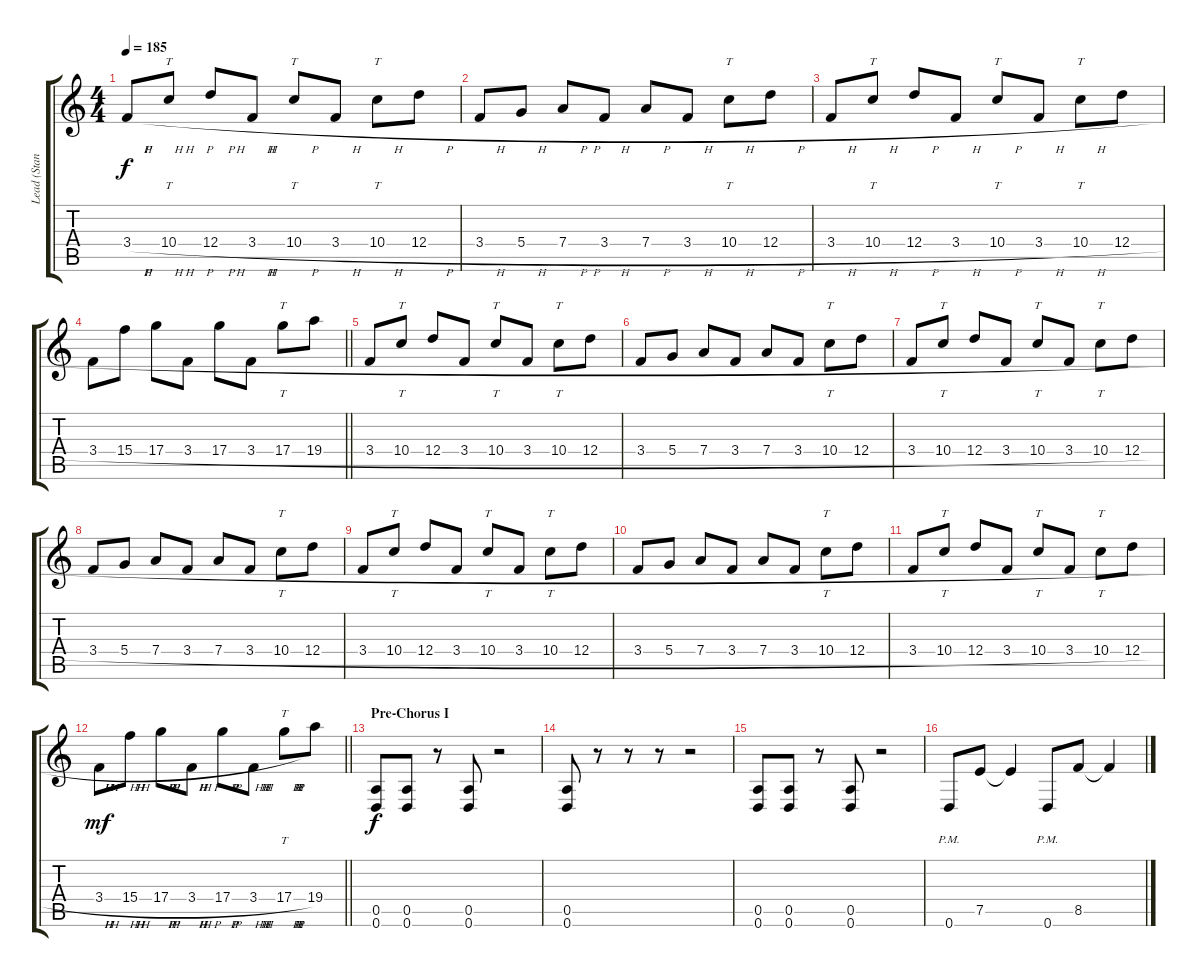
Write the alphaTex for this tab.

\track ("Lead (Standard Tuning)" "Lead (Stan") {mute instrument distortionguitar}
\staff {score tabs}
\tuning (E4 B3 G3 D3 A2 D2) {hide}
\ts (4 4)
\tempo 185
\clef g2
\ks c
3.4{h}.8{dy f} 10.4{h}.8{tt} 12.4{h}.8 3.4{h}.8 10.4{h}.8{tt} 3.4{h}.8 10.4{h}.8{tt} 12.4{h}.8 |
3.4{h}.8 5.4{h}.8 7.4{h}.8 3.4{h}.8 7.4{h}.8 3.4{h}.8 10.4{h}.8{tt} 12.4{h}.8 |
3.4{h}.8 10.4{h}.8{tt} 12.4{h}.8 3.4{h}.8 10.4{h}.8{tt} 3.4{h}.8 10.4{h}.8{tt} 12.4{h}.8 |
\barLineRight lightlight
3.4{h}.8 15.4{h}.8 17.4{h}.8 3.4{h}.8 17.4{h}.8 3.4{h}.8 17.4{h}.8{tt} 19.4{h}.8 |
3.4{h}.8 10.4{h}.8{tt} 12.4{h}.8 3.4{h}.8 10.4{h}.8{tt} 3.4{h}.8 10.4{h}.8{tt} 12.4{h}.8 |
3.4{h}.8 5.4{h}.8 7.4{h}.8 3.4{h}.8 7.4{h}.8 3.4{h}.8 10.4{h}.8{tt} 12.4{h}.8 |
3.4{h}.8 10.4{h}.8{tt} 12.4{h}.8 3.4{h}.8 10.4{h}.8{tt} 3.4{h}.8 10.4{h}.8{tt} 12.4{h}.8 |
3.4{h}.8 5.4{h}.8 7.4{h}.8 3.4{h}.8 7.4{h}.8 3.4{h}.8 10.4{h}.8{tt} 12.4{h}.8 |
3.4{h}.8 10.4{h}.8{tt} 12.4{h}.8 3.4{h}.8 10.4{h}.8{tt} 3.4{h}.8 10.4{h}.8{tt} 12.4{h}.8 |
3.4{h}.8 5.4{h}.8 7.4{h}.8 3.4{h}.8 7.4{h}.8 3.4{h}.8 10.4{h}.8{tt} 12.4{h}.8 |
3.4{h}.8 10.4{h}.8{tt} 12.4{h}.8 3.4{h}.8 10.4{h}.8{tt} 3.4{h}.8 10.4{h}.8{tt} 12.4{h}.8 |
\barLineRight lightlight
3.4{h}.8{dy mf} 15.4{h}.8 17.4{h}.8 3.4{h}.8 17.4{h}.8 3.4{h}.8 17.4{h}.8{tt} 19.4.8 |
\section ("" "Pre-Chorus I")
(0.5 0.6).8{dy f} (0.5 0.6).8 r.8 (0.5 0.6).8 r.2 |
(0.5 0.6).8 r.8 r.8 r.8 r.2 |
(0.5 0.6).8 (0.5 0.6).8 r.8 (0.5 0.6).8 r.2 |
0.6{pm}.8 7.5.8 7.5{t}.4 0.6{pm}.8 8.5.8 8.5{t}.4
